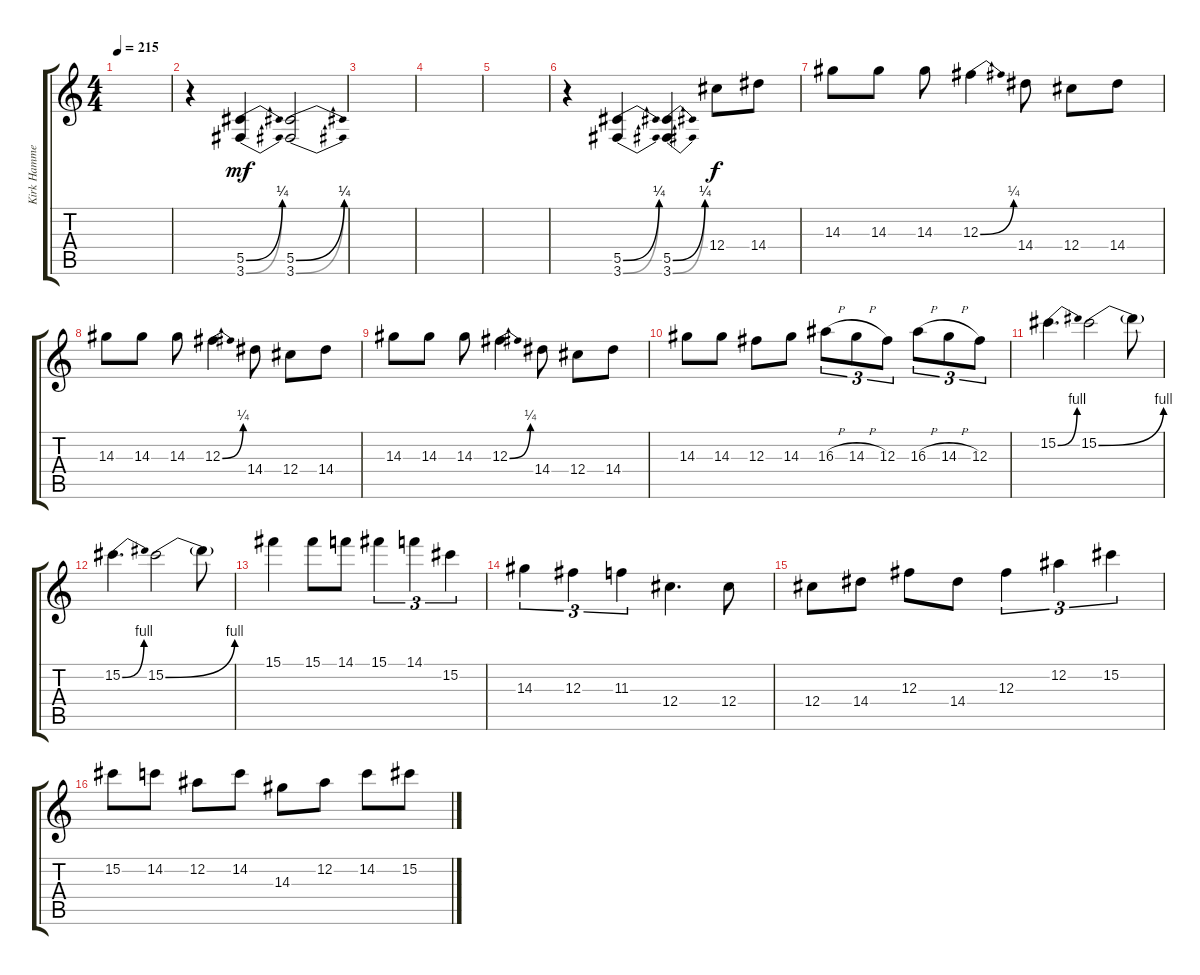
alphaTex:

\track ("Kirk Hammet Solo" "Kirk Hamme") {instrument distortionguitar}
\staff {score tabs}
\tuning (Eb4 Bb3 Gb3 Db3 Ab2 Eb2) {hide}
\ts (4 4)
\tempo 215
\clef g2
\ks c
|
r.4 (5.5{be (bend 0 0 60 1)} 3.6{be (bend 0 0 60 1)}).4{dy mf} (5.5{be (bend 0 0 60 1)} 3.6{be (bend 0 0 60 1)}).2 |
|
|
|
r.4 (5.5{be (bend 0 0 60 1)} 3.6{be (bend 0 0 60 1)}).4 (5.5{be (bend 0 0 60 1)} 3.6{be (bend 0 0 60 1)}).4 12.4.8{dy f} 14.4.8 |
14.3.8 14.3.8 14.3.8 12.3{be (bend 0 0 60 1)}.4 14.4.8 12.4.8 14.4.8 |
14.3.8 14.3.8 14.3.8 12.3{be (bend 0 0 60 1)}.4 14.4.8 12.4.8 14.4.8 |
14.3.8 14.3.8 14.3.8 12.3{be (bend 0 0 60 1)}.4 14.4.8 12.4.8 14.4.8 |
14.3.8 14.3.8 12.3.8 14.3.8 16.3{h}.8{tu (3 2)} 14.3{h}.8{tu (3 2)} 12.3.8{tu (3 2)} 16.3{h}.8{tu (3 2)} 14.3{h}.8{tu (3 2)} 12.3.8{tu (3 2)} |
15.2{be (bend 0 0 60 4)}.4{d volume 16} 15.2{be (bend 0 0 60 4)}.2 15.2{t}.8 |
15.2{be (bend 0 0 60 4)}.4{d} 15.2{be (bend 0 0 60 4)}.2 15.2{t}.8 |
15.1.4 15.1.8 14.1.8 15.1.4{tu (3 2)} 14.1.4{tu (3 2)} 15.2.4{tu (3 2)} |
14.3.4{tu (3 2)} 12.3.4{tu (3 2)} 11.3.4{tu (3 2)} 12.4.4{d} 12.4.8 |
12.4.8 14.4.8 12.3.8 14.4.8 12.3.4{tu (3 2)} 12.2.4{tu (3 2)} 15.2.4{tu (3 2)} |
15.2.8 14.2.8 12.2.8 14.2.8 14.3.8 12.2.8 14.2.8 15.2.8
